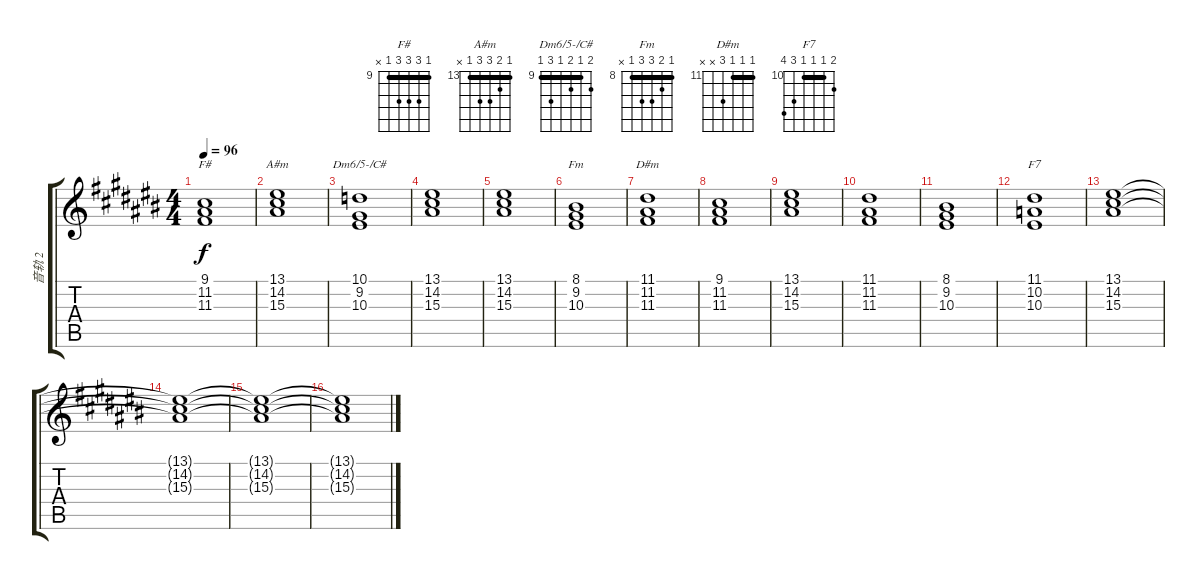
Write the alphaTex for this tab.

\track ("音轨 2" "音轨 2") {instrument stringensemble1}
\staff {score tabs}
\tuning (E4 B3 G3 D3 A2 E2) {hide}
\chord ("F#" 9 11 11 11 9 x) {firstfret 9 barre 9}
\chord ("A#m" 13 14 15 15 13 x) {firstfret 13 barre 13}
\chord ("Dm6/5-/C#" 10 9 10 9 11 9) {firstfret 9 barre 9}
\chord ("Fm" 8 9 10 10 8 x) {firstfret 8 barre 8}
\chord ("D#m" 11 11 11 13 x x) {firstfret 11 barre 11}
\chord ("F7" 11 10 10 10 12 13) {firstfret 10 barre 10}
\ts (4 4)
\tempo 96
\clef g2
\ks c#
(9.1 11.2 11.3).1{ch "F#" dy f} |
(13.1 14.2 15.3).1{ch "A#m"} |
(10.1 9.2 10.3).1{ch "Dm6/5-/C#"} |
(13.1 14.2 15.3).1 |
(13.1 14.2 15.3).1 |
(8.1 9.2 10.3).1{ch "Fm"} |
(11.1 11.2 11.3).1{ch "D#m"} |
(9.1 11.2 11.3).1 |
(13.1 14.2 15.3).1 |
(11.1 11.2 11.3).1 |
(8.1 9.2 10.3).1 |
(11.1 10.2 10.3).1{ch "F7"} |
(13.1 14.2 15.3).1 |
(13.1{t} 14.2{t} 15.3{t}).1 |
(13.1{t} 14.2{t} 15.3{t}).1 |
(13.1{t} 14.2{t} 15.3{t}).1
